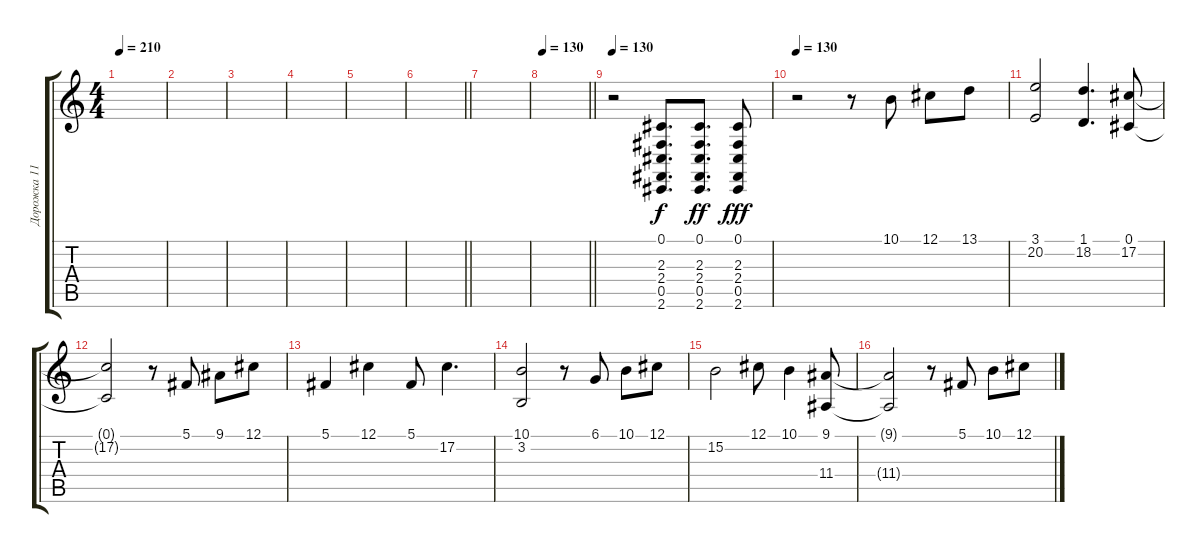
\track ("Дорожка 11" "Дорожка 11") {instrument acousticgrandpiano}
\staff {score tabs}
\tuning (Db4 Ab3 E3 B2 Gb2 B1) {hide}
\ts (4 4)
\tempo 210
\clef g2
\ks c
|
|
|
|
|
\barLineRight lightlight
|
|
\tempo 130
\barLineRight lightlight
|
\tempo 130
r.2 (0.1 2.3 2.4 0.5 2.6).8{d} (0.1 2.3 2.4 0.5 2.6).8{d dy ff} (0.1 2.3 2.4 0.5 2.6).8{dy fff} |
\tempo 130
r.2 r.8 10.1.8 12.1.8 13.1.8 |
(3.1 20.2).2 (1.1 18.2).4{d} (0.1 17.2).8 |
(0.1{t} 17.2{t}).2 r.8 5.1.8 9.1.8 12.1.8 |
5.1.4 12.1.4 5.1.8 17.2.4{d} |
(10.1 3.2).2 r.8 6.1.8 10.1.8 12.1.8 |
15.2.2 12.1.8 10.1.4 (9.1 11.4).8 |
(9.1{t} 11.4{t}).2 r.8 5.1.8 10.1.8 12.1.8
